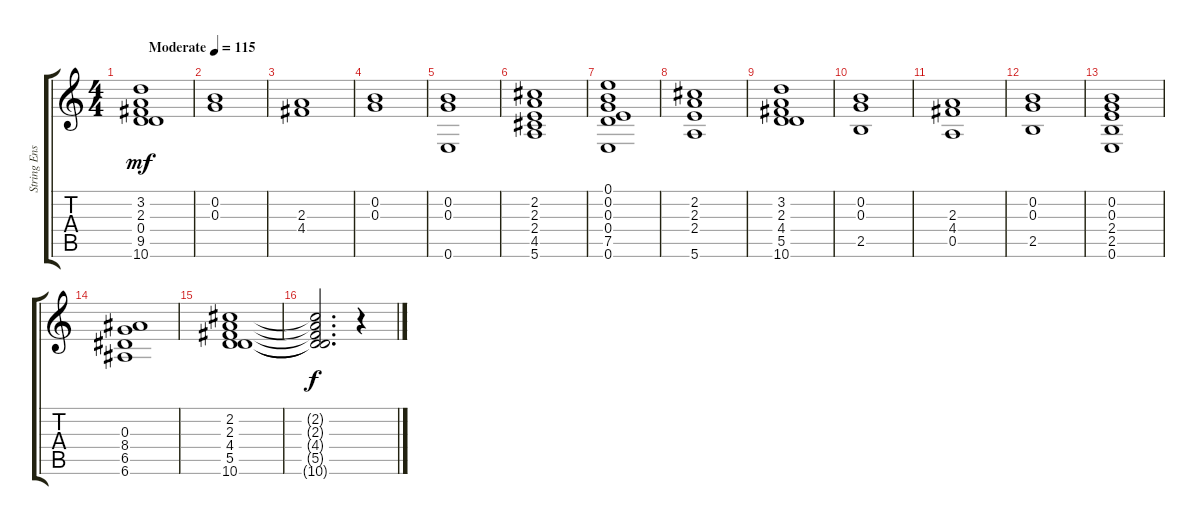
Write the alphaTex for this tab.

\track ("String Ensemble" "String Ens") {instrument distortionguitar}
\staff {score tabs}
\tuning (E4 B3 G3 D3 A2 E2) {hide}
\ts (4 4)
\tempo (115 "Moderate")
\clef g2
\ks c
(3.2 2.3 0.4 9.5 10.6).1{dy mf instrument distortionguitar} |
(0.2 0.3).1{volume 14} |
(2.3 4.4).1{volume 15} |
(0.2 0.3).1{volume 13} |
(0.2 0.3 0.6).1{volume 12} |
(2.2 2.3 2.4 4.5 5.6).1{volume 12} |
(0.1 0.2 0.3 0.4 7.5 0.6).1{volume 13} |
(2.2 2.3 2.4 5.6).1{volume 13} |
(3.2 2.3 4.4 5.5 10.6).1{volume 13} |
(0.2 0.3 2.5).1{volume 13} |
(2.3 4.4 0.5).1{volume 15} |
(0.2 0.3 2.5).1{volume 15} |
(0.2 0.3 2.4 2.5 0.6).1{volume 14} |
(0.3 8.4 6.5 6.6).1{volume 13} |
(2.2 2.3 4.4 5.5 10.6).1{volume 12} |
(2.2{t} 2.3{t} 4.4{t} 5.5{t} 10.6{t}).2{d dy f} r.4
